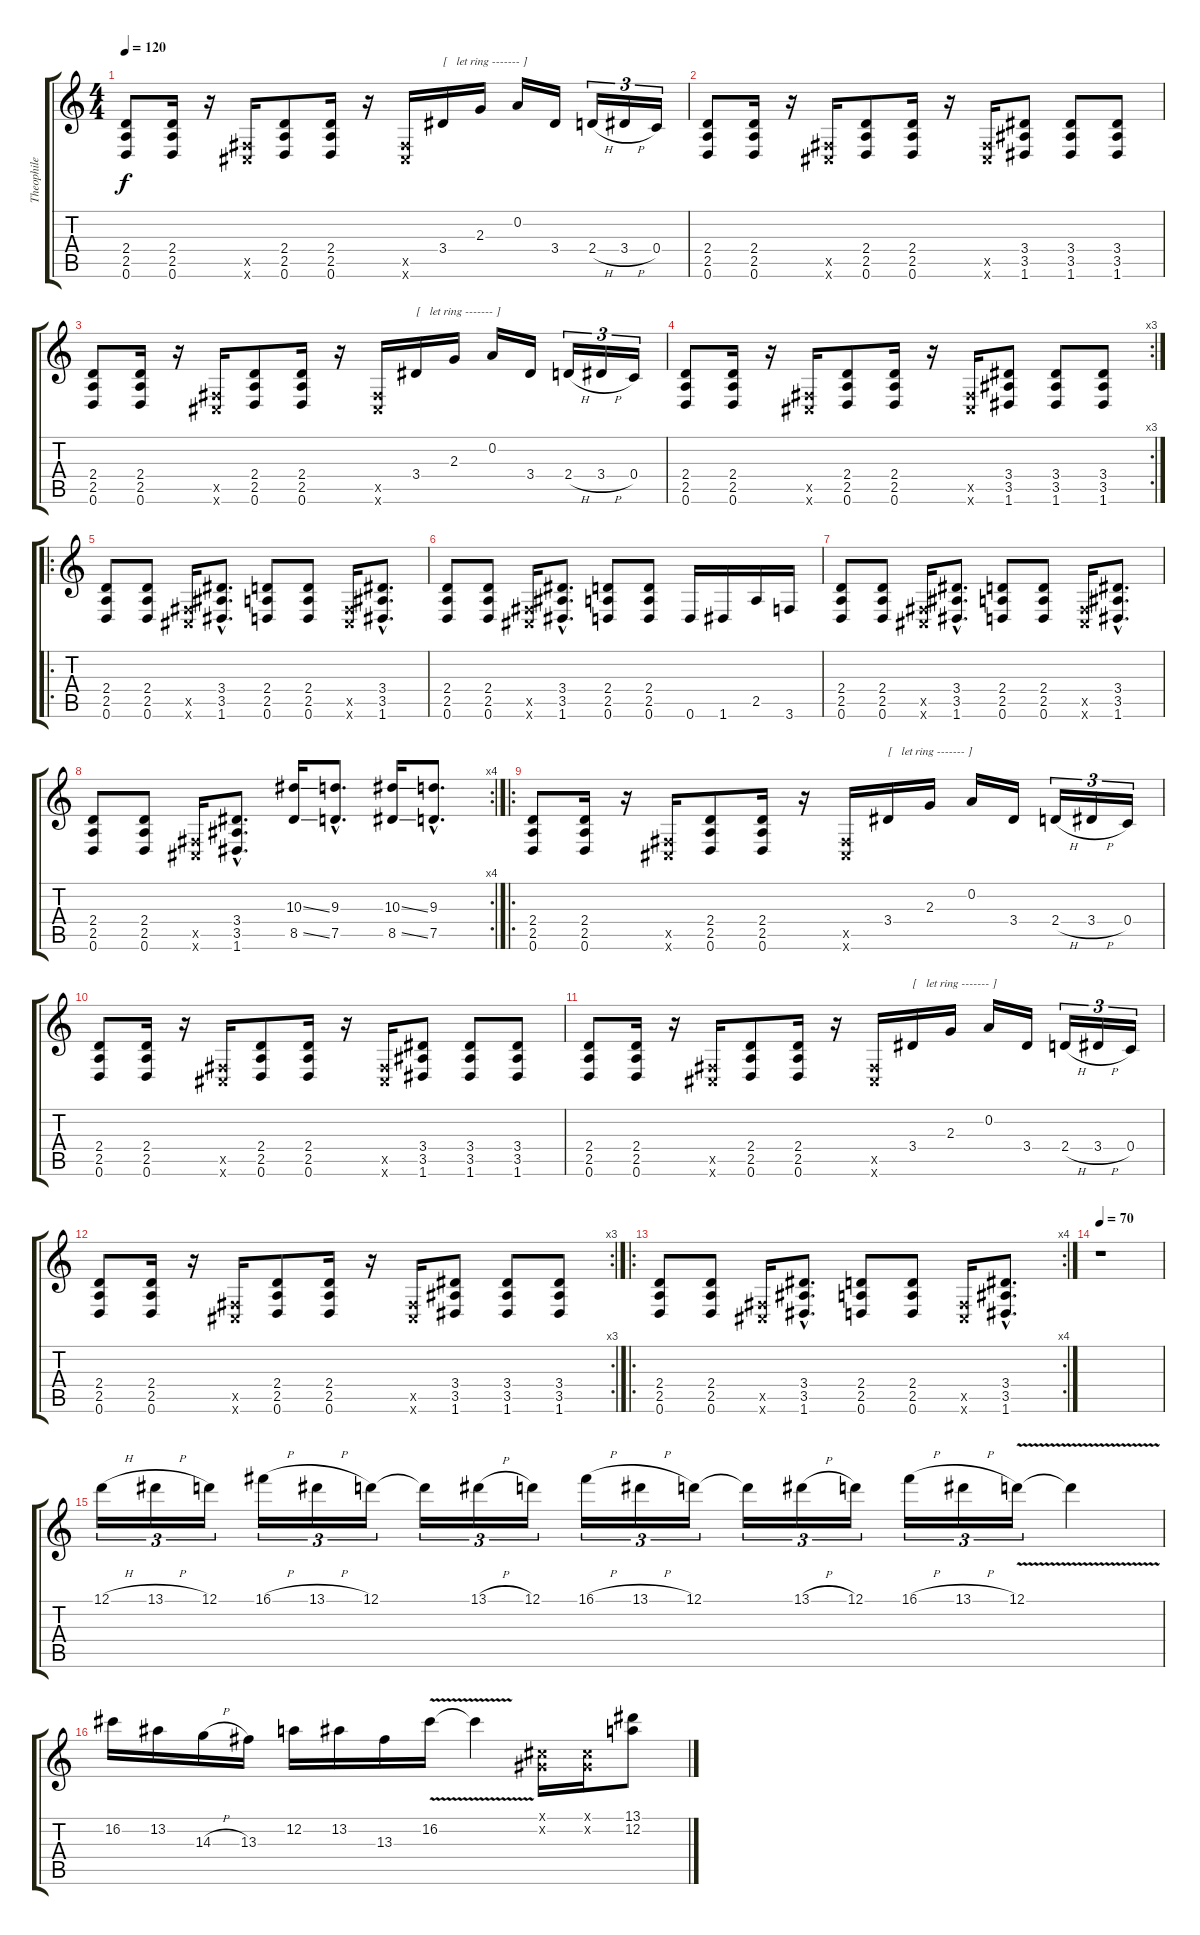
\track ("Theophile " "Theophile ") {instrument distortionguitar}
\staff {score tabs}
\tuning (D4 A3 F3 C3 G2 D2) {hide}
\ts (4 4)
\tempo 120
\clef g2
\ks c
(2.4 2.5 0.6).8{dy f instrument distortionguitar} (2.4 2.5 0.6).16 r.16 (-1.5{x} -1.6{x}).16 (2.4 2.5 0.6).8 (2.4 2.5 0.6).16 r.16 (-1.5{x} -1.6{x}).16 3.4.16{txt "[   let ring ------- ]"} 2.3.16 0.2.16 3.4.16 2.4{h}.16{tu (3 2)} 3.4{h}.16{tu (3 2)} 0.4.16{tu (3 2)} |
(2.4 2.5 0.6).8 (2.4 2.5 0.6).16 r.16 (-1.5{x} -1.6{x}).16 (2.4 2.5 0.6).8 (2.4 2.5 0.6).16 r.16 (-1.5{x} -1.6{x}).16 (3.4 3.5 1.6).8 (3.4 3.5 1.6).8 (3.4 3.5 1.6).8 |
(2.4 2.5 0.6).8 (2.4 2.5 0.6).16 r.16 (-1.5{x} -1.6{x}).16 (2.4 2.5 0.6).8 (2.4 2.5 0.6).16 r.16 (-1.5{x} -1.6{x}).16 3.4.16{txt "[   let ring ------- ]"} 2.3.16 0.2.16 3.4.16 2.4{h}.16{tu (3 2)} 3.4{h}.16{tu (3 2)} 0.4.16{tu (3 2)} |
\rc 3
(2.4 2.5 0.6).8 (2.4 2.5 0.6).16 r.16 (-1.5{x} -1.6{x}).16 (2.4 2.5 0.6).8 (2.4 2.5 0.6).16 r.16 (-1.5{x} -1.6{x}).16 (3.4 3.5 1.6).8 (3.4 3.5 1.6).8 (3.4 3.5 1.6).8 |
\ro
(2.4 2.5 0.6).8 (2.4 2.5 0.6).8 (-1.5{x} -1.6{x}).16 (3.4{hac} 3.5{hac} 1.6{hac}).8{d} (2.4 2.5 0.6).8 (2.4 2.5 0.6).8 (-1.5{x} -1.6{x}).16 (3.4{hac} 3.5{hac} 1.6{hac}).8{d} |
(2.4 2.5 0.6).8 (2.4 2.5 0.6).8 (-1.5{x} -1.6{x}).16 (3.4{hac} 3.5{hac} 1.6{hac}).8{d} (2.4 2.5 0.6).8 (2.4 2.5 0.6).8 0.6.16 1.6.16 2.5.16 3.6.16 |
(2.4 2.5 0.6).8 (2.4 2.5 0.6).8 (-1.5{x} -1.6{x}).16 (3.4{hac} 3.5{hac} 1.6{hac}).8{d} (2.4 2.5 0.6).8 (2.4 2.5 0.6).8 (-1.5{x} -1.6{x}).16 (3.4{hac} 3.5{hac} 1.6{hac}).8{d} |
\rc 4
(2.4 2.5 0.6).8 (2.4 2.5 0.6).8 (-1.5{x} -1.6{x}).16 (3.4{hac} 3.5{hac} 1.6{hac}).8{d} (10.3{ss} 8.5{ss}).16 (9.3{hac} 7.5{hac}).8{d} (10.3{ss} 8.5{ss}).16 (9.3{hac} 7.5{hac}).8{d} |
\ro
(2.4 2.5 0.6).8 (2.4 2.5 0.6).16 r.16 (-1.5{x} -1.6{x}).16 (2.4 2.5 0.6).8 (2.4 2.5 0.6).16 r.16 (-1.5{x} -1.6{x}).16 3.4.16{txt "[   let ring ------- ]"} 2.3.16 0.2.16 3.4.16 2.4{h}.16{tu (3 2)} 3.4{h}.16{tu (3 2)} 0.4.16{tu (3 2)} |
(2.4 2.5 0.6).8 (2.4 2.5 0.6).16 r.16 (-1.5{x} -1.6{x}).16 (2.4 2.5 0.6).8 (2.4 2.5 0.6).16 r.16 (-1.5{x} -1.6{x}).16 (3.4 3.5 1.6).8 (3.4 3.5 1.6).8 (3.4 3.5 1.6).8 |
(2.4 2.5 0.6).8 (2.4 2.5 0.6).16 r.16 (-1.5{x} -1.6{x}).16 (2.4 2.5 0.6).8 (2.4 2.5 0.6).16 r.16 (-1.5{x} -1.6{x}).16 3.4.16{txt "[   let ring ------- ]"} 2.3.16 0.2.16 3.4.16 2.4{h}.16{tu (3 2)} 3.4{h}.16{tu (3 2)} 0.4.16{tu (3 2)} |
\rc 3
(2.4 2.5 0.6).8 (2.4 2.5 0.6).16 r.16 (-1.5{x} -1.6{x}).16 (2.4 2.5 0.6).8 (2.4 2.5 0.6).16 r.16 (-1.5{x} -1.6{x}).16 (3.4 3.5 1.6).8 (3.4 3.5 1.6).8 (3.4 3.5 1.6).8 |
\ro
\rc 4
(2.4 2.5 0.6).8 (2.4 2.5 0.6).8 (-1.5{x} -1.6{x}).16 (3.4{hac} 3.5{hac} 1.6{hac}).8{d} (2.4 2.5 0.6).8 (2.4 2.5 0.6).8 (-1.5{x} -1.6{x}).16 (3.4{hac} 3.5{hac} 1.6{hac}).8{d} |
\tempo 70
r.1 |
12.1{h}.16{tu (3 2)} 13.1{h}.16{tu (3 2)} 12.1.16{tu (3 2)} 16.1{h}.16{tu (3 2)} 13.1{h}.16{tu (3 2)} 12.1.16{tu (3 2)} 12.1{t}.16{tu (3 2)} 13.1{h}.16{tu (3 2)} 12.1.16{tu (3 2)} 16.1{h}.16{tu (3 2)} 13.1{h}.16{tu (3 2)} 12.1.16{tu (3 2)} 12.1{t}.16{tu (3 2)} 13.1{h}.16{tu (3 2)} 12.1.16{tu (3 2)} 16.1{h}.16{tu (3 2)} 13.1{h}.16{tu (3 2)} 12.1{v}.16{tu (3 2)} 12.1{t}.4 |
16.2.16 13.2.16 14.3{h}.16 13.3.16 12.2.16 13.2.16 13.3.16 16.2{v}.16 16.2{t}.4 (-1.1{x} -1.2{x}).16 (-1.1{x} -1.2{x}).16 (13.1 12.2).8
